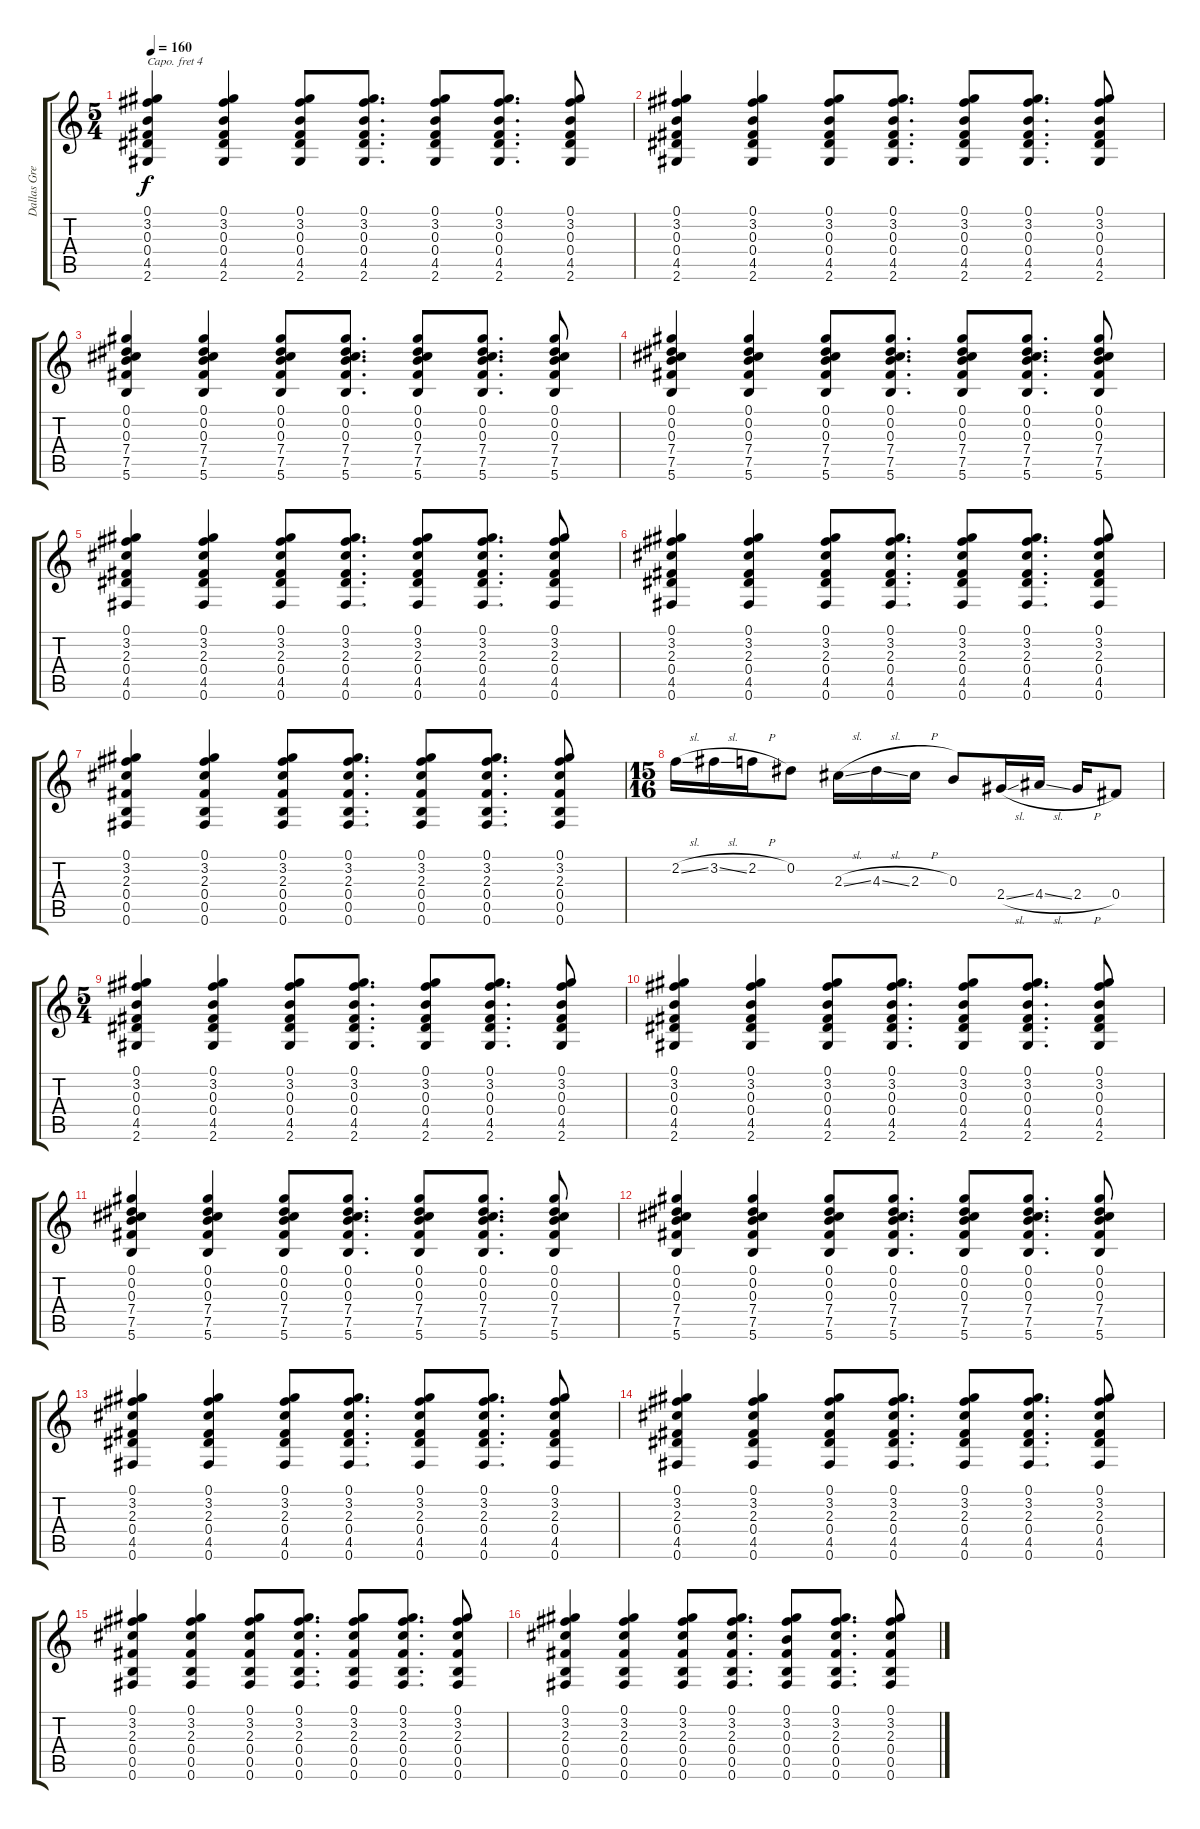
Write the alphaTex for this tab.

\track ("Dallas Green" "Dallas Gre") {instrument acousticguitarsteel}
\staff {score tabs}
\capo 4
\tuning (E4 B3 G3 D3 G2 D2) {hide}
\ts (5 4)
\tempo 160
\clef g2
\ks c
(0.1 3.2 0.3 0.4 4.5 2.6).4{dy f} (0.1 3.2 0.3 0.4 4.5 2.6).4 (0.1 3.2 0.3 0.4 4.5 2.6).8 (0.1 3.2 0.3 0.4 4.5 2.6).8{d} (0.1 3.2 0.3 0.4 4.5 2.6).8 (0.1 3.2 0.3 0.4 4.5 2.6).8{d} (0.1 3.2 0.3 0.4 4.5 2.6).8 |
(0.1 3.2 0.3 0.4 4.5 2.6).4 (0.1 3.2 0.3 0.4 4.5 2.6).4 (0.1 3.2 0.3 0.4 4.5 2.6).8 (0.1 3.2 0.3 0.4 4.5 2.6).8{d} (0.1 3.2 0.3 0.4 4.5 2.6).8 (0.1 3.2 0.3 0.4 4.5 2.6).8{d} (0.1 3.2 0.3 0.4 4.5 2.6).8 |
(0.1 0.2 0.3 7.4 7.5 5.6).4 (0.1 0.2 0.3 7.4 7.5 5.6).4 (0.1 0.2 0.3 7.4 7.5 5.6).8 (0.1 0.2 0.3 7.4 7.5 5.6).8{d} (0.1 0.2 0.3 7.4 7.5 5.6).8 (0.1 0.2 0.3 7.4 7.5 5.6).8{d} (0.1 0.2 0.3 7.4 7.5 5.6).8 |
(0.1 0.2 0.3 7.4 7.5 5.6).4 (0.1 0.2 0.3 7.4 7.5 5.6).4 (0.1 0.2 0.3 7.4 7.5 5.6).8 (0.1 0.2 0.3 7.4 7.5 5.6).8{d} (0.1 0.2 0.3 7.4 7.5 5.6).8 (0.1 0.2 0.3 7.4 7.5 5.6).8{d} (0.1 0.2 0.3 7.4 7.5 5.6).8 |
(0.1 3.2 2.3 0.4 4.5 0.6).4 (0.1 3.2 2.3 0.4 4.5 0.6).4 (0.1 3.2 2.3 0.4 4.5 0.6).8 (0.1 3.2 2.3 0.4 4.5 0.6).8{d} (0.1 3.2 2.3 0.4 4.5 0.6).8 (0.1 3.2 2.3 0.4 4.5 0.6).8{d} (0.1 3.2 2.3 0.4 4.5 0.6).8 |
(0.1 3.2 2.3 0.4 4.5 0.6).4 (0.1 3.2 2.3 0.4 4.5 0.6).4 (0.1 3.2 2.3 0.4 4.5 0.6).8 (0.1 3.2 2.3 0.4 4.5 0.6).8{d} (0.1 3.2 2.3 0.4 4.5 0.6).8 (0.1 3.2 2.3 0.4 4.5 0.6).8{d} (0.1 3.2 2.3 0.4 4.5 0.6).8 |
(0.1 3.2 2.3 0.4 0.5 0.6).4 (0.1 3.2 2.3 0.4 0.5 0.6).4 (0.1 3.2 2.3 0.4 0.5 0.6).8 (0.1 3.2 2.3 0.4 0.5 0.6).8{d} (0.1 3.2 2.3 0.4 0.5 0.6).8 (0.1 3.2 2.3 0.4 0.5 0.6).8{d} (0.1 3.2 2.3 0.4 0.5 0.6).8 |
\ts (15 16)
2.2{sl}.16 3.2{sl}.16 2.2{h}.16 0.2.8 2.3{sl}.16 4.3{sl}.16 2.3{h}.16 0.3.8 2.4{sl}.16 4.4{sl}.16 2.4{h}.16 0.4.8 |
\ts (5 4)
(0.1 3.2 0.3 0.4 4.5 2.6).4 (0.1 3.2 0.3 0.4 4.5 2.6).4 (0.1 3.2 0.3 0.4 4.5 2.6).8 (0.1 3.2 0.3 0.4 4.5 2.6).8{d} (0.1 3.2 0.3 0.4 4.5 2.6).8 (0.1 3.2 0.3 0.4 4.5 2.6).8{d} (0.1 3.2 0.3 0.4 4.5 2.6).8 |
(0.1 3.2 0.3 0.4 4.5 2.6).4 (0.1 3.2 0.3 0.4 4.5 2.6).4 (0.1 3.2 0.3 0.4 4.5 2.6).8 (0.1 3.2 0.3 0.4 4.5 2.6).8{d} (0.1 3.2 0.3 0.4 4.5 2.6).8 (0.1 3.2 0.3 0.4 4.5 2.6).8{d} (0.1 3.2 0.3 0.4 4.5 2.6).8 |
(0.1 0.2 0.3 7.4 7.5 5.6).4 (0.1 0.2 0.3 7.4 7.5 5.6).4 (0.1 0.2 0.3 7.4 7.5 5.6).8 (0.1 0.2 0.3 7.4 7.5 5.6).8{d} (0.1 0.2 0.3 7.4 7.5 5.6).8 (0.1 0.2 0.3 7.4 7.5 5.6).8{d} (0.1 0.2 0.3 7.4 7.5 5.6).8 |
(0.1 0.2 0.3 7.4 7.5 5.6).4 (0.1 0.2 0.3 7.4 7.5 5.6).4 (0.1 0.2 0.3 7.4 7.5 5.6).8 (0.1 0.2 0.3 7.4 7.5 5.6).8{d} (0.1 0.2 0.3 7.4 7.5 5.6).8 (0.1 0.2 0.3 7.4 7.5 5.6).8{d} (0.1 0.2 0.3 7.4 7.5 5.6).8 |
(0.1 3.2 2.3 0.4 4.5 0.6).4 (0.1 3.2 2.3 0.4 4.5 0.6).4 (0.1 3.2 2.3 0.4 4.5 0.6).8 (0.1 3.2 2.3 0.4 4.5 0.6).8{d} (0.1 3.2 2.3 0.4 4.5 0.6).8 (0.1 3.2 2.3 0.4 4.5 0.6).8{d} (0.1 3.2 2.3 0.4 4.5 0.6).8 |
(0.1 3.2 2.3 0.4 4.5 0.6).4 (0.1 3.2 2.3 0.4 4.5 0.6).4 (0.1 3.2 2.3 0.4 4.5 0.6).8 (0.1 3.2 2.3 0.4 4.5 0.6).8{d} (0.1 3.2 2.3 0.4 4.5 0.6).8 (0.1 3.2 2.3 0.4 4.5 0.6).8{d} (0.1 3.2 2.3 0.4 4.5 0.6).8 |
(0.1 3.2 2.3 0.4 0.5 0.6).4 (0.1 3.2 2.3 0.4 0.5 0.6).4 (0.1 3.2 2.3 0.4 0.5 0.6).8 (0.1 3.2 2.3 0.4 0.5 0.6).8{d} (0.1 3.2 2.3 0.4 0.5 0.6).8 (0.1 3.2 2.3 0.4 0.5 0.6).8{d} (0.1 3.2 2.3 0.4 0.5 0.6).8 |
(0.1 3.2 2.3 0.4 0.5 0.6).4 (0.1 3.2 2.3 0.4 0.5 0.6).4 (0.1 3.2 2.3 0.4 0.5 0.6).8 (0.1 3.2 2.3 0.4 0.5 0.6).8{d} (0.1 3.2 0.3 0.4 0.5 0.6).8 (0.1 3.2 2.3 0.4 0.5 0.6).8{d} (0.1 3.2 2.3 0.4 0.5 0.6).8
